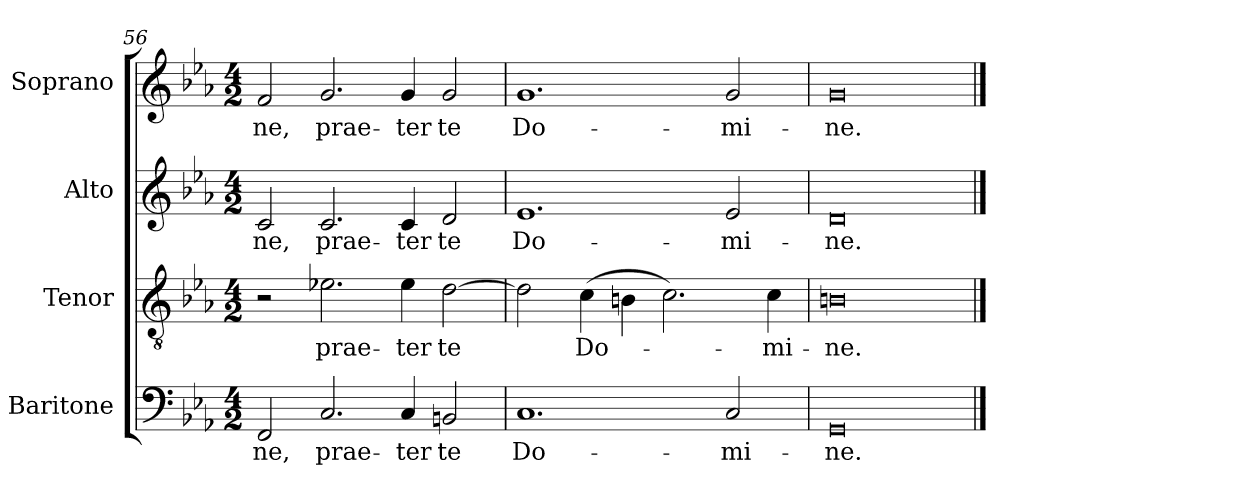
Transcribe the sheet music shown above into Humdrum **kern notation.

**kern	**text	**kern	**text	**kern	**text	**kern	**text
*part4	*part4	*part3	*part3	*part2	*part2	*part1	*part1
*staff4	*staff4	*staff3	*staff3	*staff2	*staff2	*staff1	*staff1
*I"Baritone	*	*I"Tenor	*	*I"Alto	*	*I"Soprano	*
*I'Bar.	*	*I'T.	*	*I'A.	*	*I'S.	*
*clefF4	*	*clefGv2	*	*clefG2	*	*clefG2	*
*	*	*ITrd7c12	*	*	*	*	*
*k[b-e-a-]	*	*k[b-e-a-]	*	*k[b-e-a-]	*	*k[b-e-a-]	*
*E-:	*	*E-:	*	*E-:	*	*E-:	*
*M4/2	*	*M4/2	*	*M4/2	*	*M4/2	*
=56	=56	=56	=56	=56	=56	=56	=56
!	!LO:LY:b:color=#000000	!	!	!	!	!	!
!	!	!	!	!	!LO:LY:b:color=#000000	!	!
!	!	!	!	!	!	!	!LO:LY:b:color=#000000
2FFi/	-ne,	2r	.	2ci/	-ne,	2fi/	-ne,
!	!LO:LY:b:color=#000000	!	!	!	!	!	!
!	!	!	!LO:LY:b:color=#000000	!	!	!	!
!	!	!	!	!	!LO:LY:b:color=#000000	!	!
!	!	!	!	!	!	!	!LO:LY:b:color=#000000
2.Ci/	prae-	2.E-Xi\	prae-	2.ci/	prae-	2.gi/	prae-
!	!LO:LY:b:color=#000000	!	!	!	!	!	!
!	!	!	!LO:LY:b:color=#000000	!	!	!	!
!	!	!	!	!	!LO:LY:b:color=#000000	!	!
!	!	!	!	!	!	!	!LO:LY:b:color=#000000
4Ci/	-ter	4E-i\	-ter	4ci/	-ter	4gi/	-ter
!	!LO:LY:b:color=#000000	!	!	!	!	!	!
!	!	!	!LO:LY:b:color=#000000	!	!	!	!
!	!	!	!	!	!LO:LY:b:color=#000000	!	!
!	!	!	!	!	!	!	!LO:LY:b:color=#000000
2BBni/	te	[2Di\	te	2di/	te	2gi/	te
=57	=57	=57	=57	=57	=57	=57	=57
!	!LO:LY:b:color=#000000	!	!	!	!	!	!
!	!	!	!	!	!LO:LY:b:color=#000000	!	!
!	!	!	!	!	!	!	!LO:LY:b:color=#000000
1.Ci	Do-	2Di\]	.	1.e-i	Do-	1.gi	Do-
!	!	!	!LO:LY:b:color=#000000	!	!	!	!
.	.	(4Ci\	Do-	.	.	.	.
.	.	4BBni\	.	.	.	.	.
.	.	2.Ci\)	.	.	.	.	.
!	!LO:LY:b:color=#000000	!	!	!	!	!	!
!	!	!	!	!	!LO:LY:b:color=#000000	!	!
!	!	!	!	!	!	!	!LO:LY:b:color=#000000
2Ci/	-mi-	.	.	2e-i/	-mi-	2gi/	-mi-
!	!	!	!LO:LY:b:color=#000000	!	!	!	!
.	.	4Ci\	-mi-	.	.	.	.
=58	=58	=58	=58	=58	=58	=58	=58
!	!LO:LY:b:color=#000000	!	!	!	!	!	!
!	!	!	!LO:LY:b:color=#000000	!	!	!	!
!	!	!	!	!	!LO:LY:b:color=#000000	!	!
!	!	!	!	!	!	!	!LO:LY:b:color=#000000
0GGi	-ne.	0BBni	-ne.	0di	-ne.	0gi	-ne.
==	==	==	==	==	==	==	==
*-	*-	*-	*-	*-	*-	*-	*-
